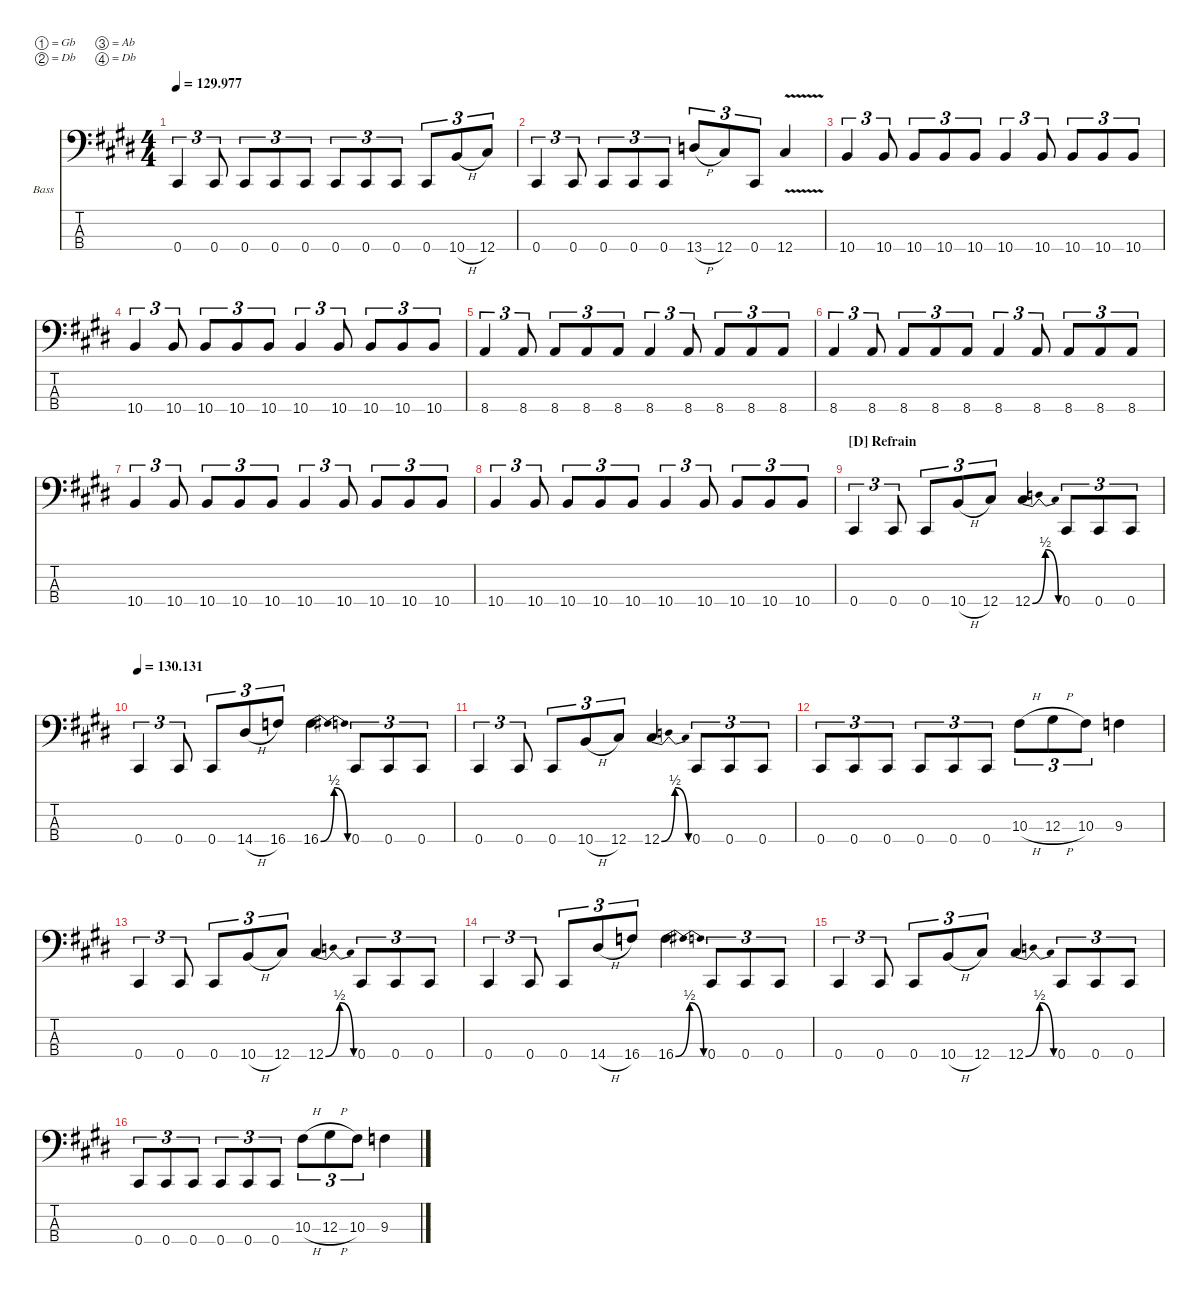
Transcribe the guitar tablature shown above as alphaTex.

\defaultSystemsLayout 4
\hideDynamics
\bracketExtendMode nobrackets
\firstSystemTrackNameOrientation horizontal
\otherSystemsTrackNameOrientation horizontal
\track ("BASSE" "Bass") {defaultSystemsLayout 4 instrument electricbasspick}
\staff {score tabs}
\tuning (Gb2 Db2 Ab1 Db1)
\ts (4 4)
\tempo
129.977
\accidentals auto
\clef f4
\ottava regular
\simile none
\ks e
0.4.4{tu (3 2) dy mf} 0.4.8{tu (3 2)} 0.4.8{tu (3 2)} 0.4.8{tu (3 2)} 0.4.8{tu (3 2)} 0.4.8{tu (3 2)} 0.4.8{tu (3 2)} 0.4.8{tu (3 2)} 0.4.8{tu (3 2)} 10.4{h}.8{tu (3 2)} 12.4.8{tu (3 2)} |
0.4.4{tu (3 2)} 0.4.8{tu (3 2)} 0.4.8{tu (3 2)} 0.4.8{tu (3 2)} 0.4.8{tu (3 2)} 13.4{h}.8{tu (3 2)} 12.4.8{tu (3 2)} 0.4.8{tu (3 2)} 12.4{v}.4 |
10.4.4{tu (3 2)} 10.4.8{tu (3 2)} 10.4.8{tu (3 2)} 10.4.8{tu (3 2)} 10.4.8{tu (3 2)} 10.4.4{tu (3 2)} 10.4.8{tu (3 2)} 10.4.8{tu (3 2)} 10.4.8{tu (3 2)} 10.4.8{tu (3 2)} |
10.4.4{tu (3 2)} 10.4.8{tu (3 2)} 10.4.8{tu (3 2)} 10.4.8{tu (3 2)} 10.4.8{tu (3 2)} 10.4.4{tu (3 2)} 10.4.8{tu (3 2)} 10.4.8{tu (3 2)} 10.4.8{tu (3 2)} 10.4.8{tu (3 2)} |
8.4.4{tu (3 2)} 8.4.8{tu (3 2)} 8.4.8{tu (3 2)} 8.4.8{tu (3 2)} 8.4.8{tu (3 2)} 8.4.4{tu (3 2)} 8.4.8{tu (3 2)} 8.4.8{tu (3 2)} 8.4.8{tu (3 2)} 8.4.8{tu (3 2)} |
8.4.4{tu (3 2)} 8.4.8{tu (3 2)} 8.4.8{tu (3 2)} 8.4.8{tu (3 2)} 8.4.8{tu (3 2)} 8.4.4{tu (3 2)} 8.4.8{tu (3 2)} 8.4.8{tu (3 2)} 8.4.8{tu (3 2)} 8.4.8{tu (3 2)} |
10.4.4{tu (3 2)} 10.4.8{tu (3 2)} 10.4.8{tu (3 2)} 10.4.8{tu (3 2)} 10.4.8{tu (3 2)} 10.4.4{tu (3 2)} 10.4.8{tu (3 2)} 10.4.8{tu (3 2)} 10.4.8{tu (3 2)} 10.4.8{tu (3 2)} |
10.4.4{tu (3 2)} 10.4.8{tu (3 2)} 10.4.8{tu (3 2)} 10.4.8{tu (3 2)} 10.4.8{tu (3 2)} 10.4.4{tu (3 2)} 10.4.8{tu (3 2)} 10.4.8{tu (3 2)} 10.4.8{tu (3 2)} 10.4.8{tu (3 2)} |
\section ("D" "Refrain")
0.4.4{tu (3 2)} 0.4.8{tu (3 2)} 0.4.8{tu (3 2)} 10.4{h}.8{tu (3 2)} 12.4.8{tu (3 2)} 12.4{be (bendrelease 0 0 9.6 2 20.4 2 30 0)}.4 0.4.8{tu (3 2)} 0.4.8{tu (3 2)} 0.4.8{tu (3 2)} |
\tempo
130.131 0.4.4{tu (3 2)} 0.4.8{tu (3 2)} 0.4.8{tu (3 2)} 14.4{h}.8{tu (3 2)} 16.4.8{tu (3 2)} 16.4{be (bendrelease 0 0 9.6 2 20.4 2 30 0)}.4 0.4.8{tu (3 2)} 0.4.8{tu (3 2)} 0.4.8{tu (3 2)} |
0.4.4{tu (3 2)} 0.4.8{tu (3 2)} 0.4.8{tu (3 2)} 10.4{h}.8{tu (3 2)} 12.4.8{tu (3 2)} 12.4{be (bendrelease 0 0 9.6 2 20.4 2 30 0)}.4 0.4.8{tu (3 2)} 0.4.8{tu (3 2)} 0.4.8{tu (3 2)} |
0.4.8{tu (3 2)} 0.4.8{tu (3 2)} 0.4.8{tu (3 2)} 0.4.8{tu (3 2)} 0.4.8{tu (3 2)} 0.4.8{tu (3 2)} 10.3{h}.8{tu (3 2)} 12.3{h}.8{tu (3 2)} 10.3.8{tu (3 2)} 9.3.4 |
0.4.4{tu (3 2)} 0.4.8{tu (3 2)} 0.4.8{tu (3 2)} 10.4{h}.8{tu (3 2)} 12.4.8{tu (3 2)} 12.4{be (bendrelease 0 0 9.6 2 20.4 2 30 0)}.4 0.4.8{tu (3 2)} 0.4.8{tu (3 2)} 0.4.8{tu (3 2)} |
0.4.4{tu (3 2)} 0.4.8{tu (3 2)} 0.4.8{tu (3 2)} 14.4{h}.8{tu (3 2)} 16.4.8{tu (3 2)} 16.4{be (bendrelease 0 0 9.6 2 20.4 2 30 0)}.4 0.4.8{tu (3 2)} 0.4.8{tu (3 2)} 0.4.8{tu (3 2)} |
0.4.4{tu (3 2)} 0.4.8{tu (3 2)} 0.4.8{tu (3 2)} 10.4{h}.8{tu (3 2)} 12.4.8{tu (3 2)} 12.4{be (bendrelease 0 0 9.6 2 20.4 2 30 0)}.4 0.4.8{tu (3 2)} 0.4.8{tu (3 2)} 0.4.8{tu (3 2)} |
0.4.8{tu (3 2)} 0.4.8{tu (3 2)} 0.4.8{tu (3 2)} 0.4.8{tu (3 2)} 0.4.8{tu (3 2)} 0.4.8{tu (3 2)} 10.3{h}.8{tu (3 2)} 12.3{h}.8{tu (3 2)} 10.3.8{tu (3 2)} 9.3.4
